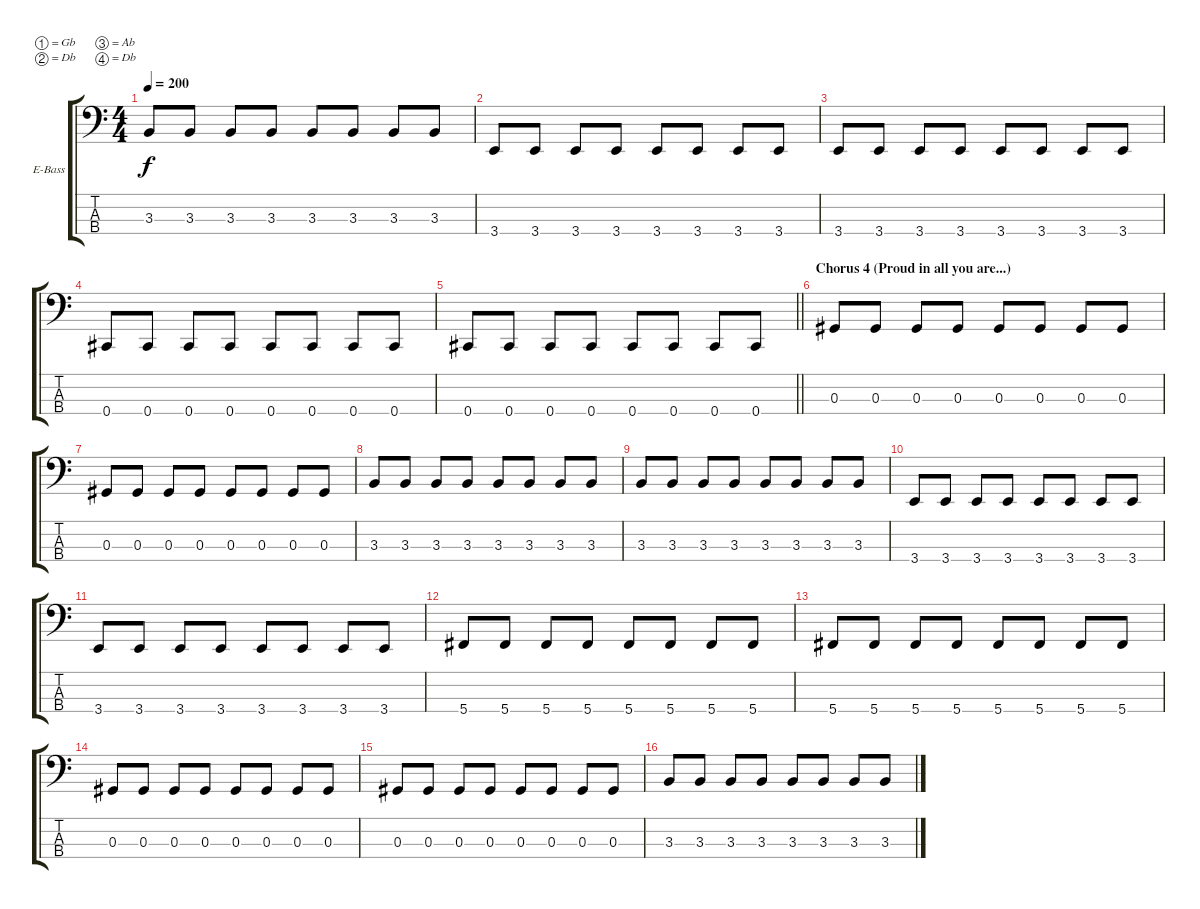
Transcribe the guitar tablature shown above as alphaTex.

\bracketExtendMode groupsimilarinstruments
\firstSystemTrackNameOrientation horizontal
\otherSystemsTrackNameOrientation horizontal
\track ("Ashley" "E-Bass") {instrument electricbasspick}
\staff {score tabs}
\tuning (Gb2 Db2 Ab1 Db1)
\ts (4 4)
\tempo 200
\clef f4
\ks c
3.3.8{dy f} 3.3.8 3.3.8 3.3.8 3.3.8 3.3.8 3.3.8 3.3.8 |
3.4.8 3.4.8 3.4.8 3.4.8 3.4.8 3.4.8 3.4.8 3.4.8 |
3.4.8 3.4.8 3.4.8 3.4.8 3.4.8 3.4.8 3.4.8 3.4.8 |
0.4.8 0.4.8 0.4.8 0.4.8 0.4.8 0.4.8 0.4.8 0.4.8 |
\barLineRight lightlight
0.4.8 0.4.8 0.4.8 0.4.8 0.4.8 0.4.8 0.4.8 0.4.8 |
\section ("" "Chorus 4 (Proud in all you are...)")
0.3.8 0.3.8 0.3.8 0.3.8 0.3.8 0.3.8 0.3.8 0.3.8 |
0.3.8 0.3.8 0.3.8 0.3.8 0.3.8 0.3.8 0.3.8 0.3.8 |
3.3.8 3.3.8 3.3.8 3.3.8 3.3.8 3.3.8 3.3.8 3.3.8 |
3.3.8 3.3.8 3.3.8 3.3.8 3.3.8 3.3.8 3.3.8 3.3.8 |
3.4.8 3.4.8 3.4.8 3.4.8 3.4.8 3.4.8 3.4.8 3.4.8 |
3.4.8 3.4.8 3.4.8 3.4.8 3.4.8 3.4.8 3.4.8 3.4.8 |
5.4.8 5.4.8 5.4.8 5.4.8 5.4.8 5.4.8 5.4.8 5.4.8 |
5.4.8 5.4.8 5.4.8 5.4.8 5.4.8 5.4.8 5.4.8 5.4.8 |
0.3.8 0.3.8 0.3.8 0.3.8 0.3.8 0.3.8 0.3.8 0.3.8 |
0.3.8 0.3.8 0.3.8 0.3.8 0.3.8 0.3.8 0.3.8 0.3.8 |
3.3.8 3.3.8 3.3.8 3.3.8 3.3.8 3.3.8 3.3.8 3.3.8
